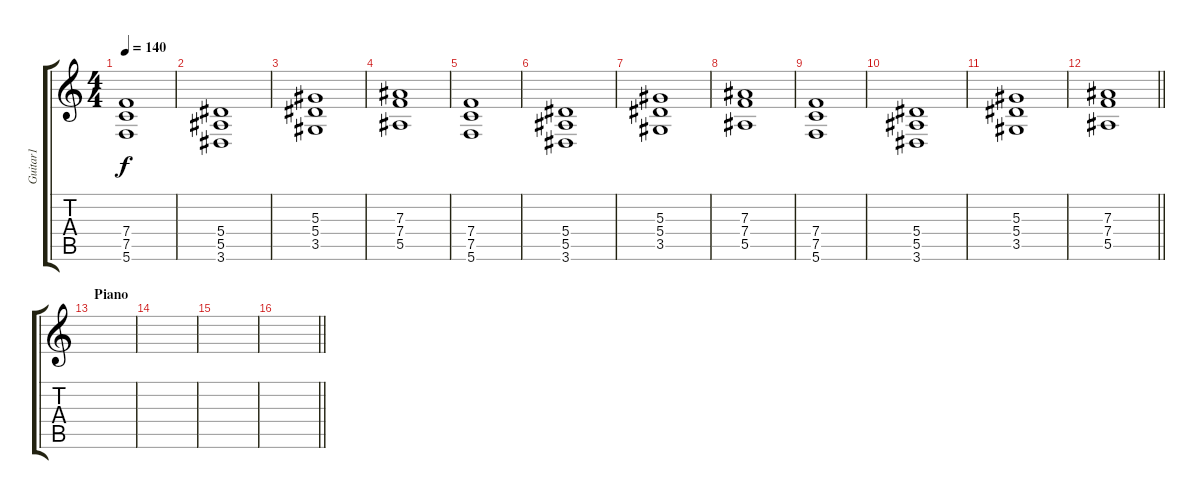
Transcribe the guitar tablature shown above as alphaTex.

\track ("Guitar1" "Guitar1") {instrument distortionguitar}
\staff {score tabs}
\tuning (C4 G3 Eb3 Bb2 F2 C2) {hide}
\ts (4 4)
\tempo 140
\clef g2
\ks c
(7.4 7.5 5.6).1{dy f} |
(5.4 5.5 3.6).1 |
(5.3 5.4 3.5).1 |
(7.3 7.4 5.5).1 |
(7.4 7.5 5.6).1 |
(5.4 5.5 3.6).1 |
(5.3 5.4 3.5).1 |
(7.3 7.4 5.5).1 |
(7.4 7.5 5.6).1 |
(5.4 5.5 3.6).1 |
(5.3 5.4 3.5).1 |
\barLineRight lightlight
(7.3 7.4 5.5).1 |
\section ("" "Piano")
|
|
|
\barLineRight lightlight
